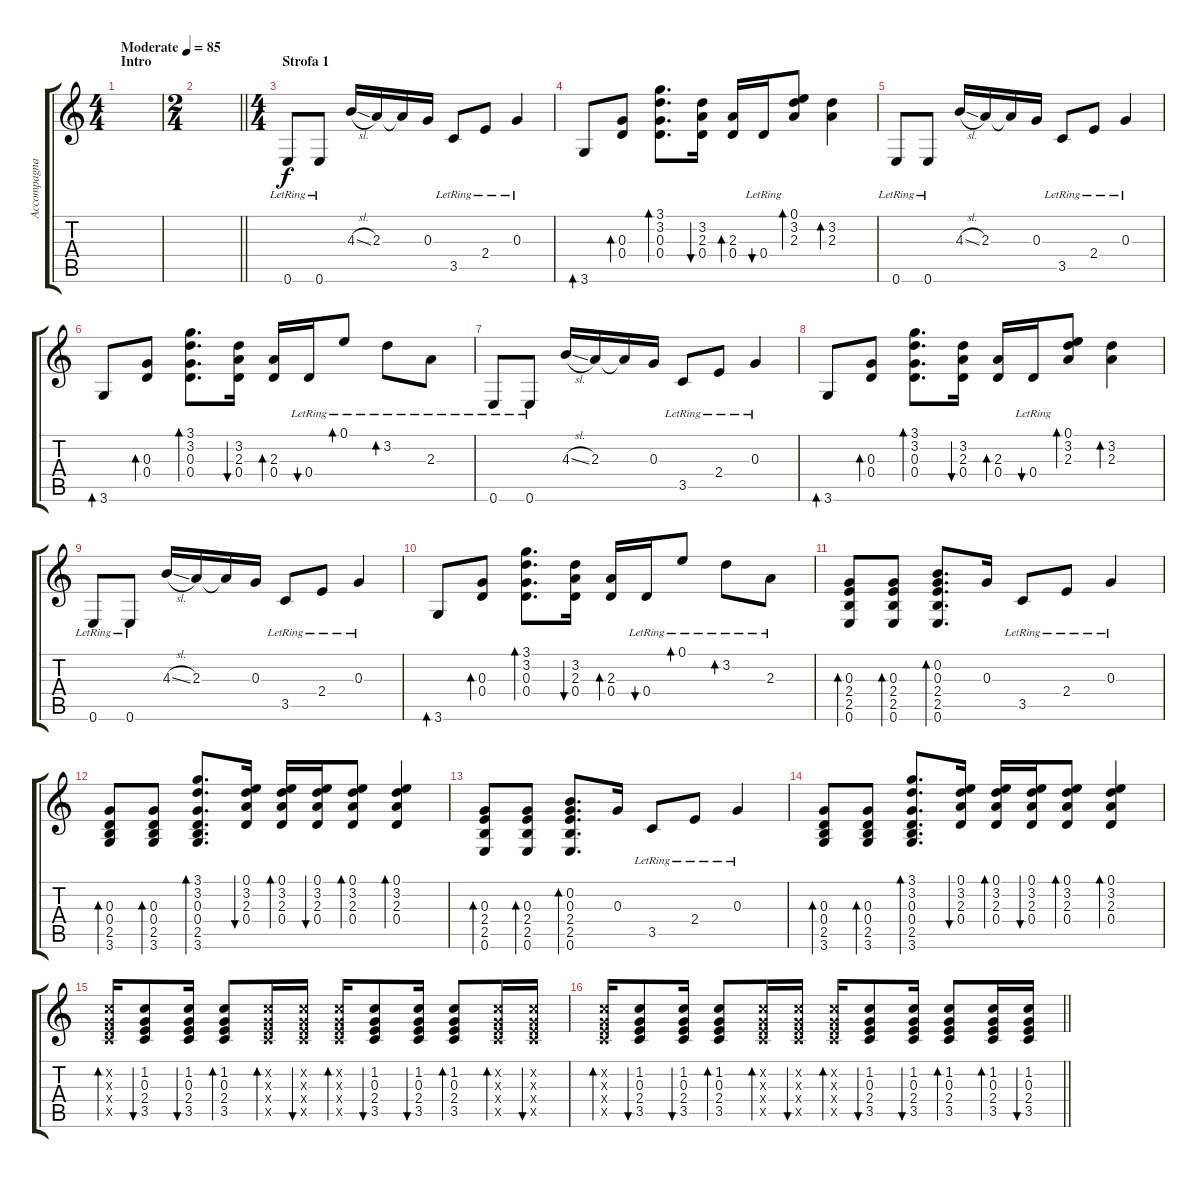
\track ("Accompagnamento" "Accompagna") {instrument electricguitarclean}
\staff {score tabs}
\tuning (E4 B3 G3 D3 A2 E2) {hide}
\ts (4 4)
\section ("" "Intro")
\tempo (85 "Moderate")
\clef g2
\ks c
|
\ts (2 4)
\barLineRight lightlight
|
\ts (4 4)
\section ("" "Strofa 1")
0.6{lr}.8 0.6{lr}.8 4.3{sl}.16 2.3.16 2.3{t}.16 0.3.16 3.5{lr}.8 2.4{lr}.8 0.3{lr}.4 |
3.6.8{bd 60} (0.3 0.4).8{bd 60} (3.1 3.2 0.3 0.4).8{d bd 60} (3.2 2.3 0.4).16{bu 60} (2.3 0.4).16{bd 60} 0.4{lr}.16{bu 60} (0.1 3.2 2.3).8{bd 60} (3.2 2.3).4{bd 60} |
0.6{lr}.8 0.6{lr}.8 4.3{sl}.16 2.3.16 2.3{t}.16 0.3.16 3.5{lr}.8 2.4{lr}.8 0.3{lr}.4 |
3.6.8{bd 60} (0.3 0.4).8{bd 60} (3.1 3.2 0.3 0.4).8{d bd 60} (3.2 2.3 0.4).16{bu 60} (2.3 0.4).16{bd 60} 0.4{lr}.16{bu 60} 0.1{lr}.8{bd 60} 3.2{lr}.8{bd 60} 2.3{lr}.8 |
0.6{lr}.8 0.6{lr}.8 4.3{sl}.16 2.3.16 2.3{t}.16 0.3.16 3.5{lr}.8 2.4{lr}.8 0.3{lr}.4 |
3.6.8{bd 60} (0.3 0.4).8{bd 60} (3.1 3.2 0.3 0.4).8{d bd 60} (3.2 2.3 0.4).16{bu 60} (2.3 0.4).16{bd 60} 0.4{lr}.16{bu 60} (0.1 3.2 2.3).8{bd 60} (3.2 2.3).4{bd 60} |
0.6{lr}.8 0.6{lr}.8 4.3{sl}.16 2.3.16 2.3{t}.16 0.3.16 3.5{lr}.8 2.4{lr}.8 0.3{lr}.4 |
3.6.8{bd 60} (0.3 0.4).8{bd 60} (3.1 3.2 0.3 0.4).8{d bd 60} (3.2 2.3 0.4).16{bu 60} (2.3 0.4).16{bd 60} 0.4{lr}.16{bu 60} 0.1{lr}.8{bd 60} 3.2{lr}.8{bd 60} 2.3{lr}.8 |
(0.3 2.4 2.5 0.6).8{bd 60} (0.3 2.4 2.5 0.6).8{bd 60} (0.2 0.3 2.4 2.5 0.6).8{d bd 60} 0.3.16 3.5{lr}.8 2.4{lr}.8 0.3{lr}.4 |
(0.3 0.4 2.5 3.6).8{bd 60} (0.3 0.4 2.5 3.6).8{bd 60} (3.1 3.2 0.3 0.4 2.5 3.6).8{d bd 60} (0.1 3.2 2.3 0.4).16{bu 60} (0.1 3.2 2.3 0.4).16{bd 60} (0.1 3.2 2.3 0.4).16{bu 60} (0.1 3.2 2.3 0.4).8{bd 60} (0.1 3.2 2.3 0.4).4{bd 60} |
(0.3 2.4 2.5 0.6).8{bd 60} (0.3 2.4 2.5 0.6).8{bd 60} (0.2 0.3 2.4 2.5 0.6).8{d bd 60} 0.3.16 3.5{lr}.8 2.4{lr}.8 0.3{lr}.4 |
(0.3 0.4 2.5 3.6).8{bd 60} (0.3 0.4 2.5 3.6).8{bd 60} (3.1 3.2 0.3 0.4 2.5 3.6).8{d bd 60} (0.1 3.2 2.3 0.4).16{bu 60} (0.1 3.2 2.3 0.4).16{bd 60} (0.1 3.2 2.3 0.4).16{bu 60} (0.1 3.2 2.3 0.4).8{bd 60} (0.1 3.2 2.3 0.4).4{bd 60} |
(1.2{x} 0.3{x} 2.4{x} 3.5{x}).16{bd 60 instrument electricguitarclean} (1.2 0.3 2.4 3.5).8{bu 60} (1.2 0.3 2.4 3.5).16{bu 60} (1.2 0.3 2.4 3.5).8{bd 60} (1.2{x} 0.3{x} 2.4{x} 3.5{x}).16{bd 60} (1.2{x} 0.3{x} 2.4{x} 3.5{x}).16{bu 60} (1.2{x} 0.3{x} 2.4{x} 3.5{x}).16{bd 60} (1.2 0.3 2.4 3.5).8{bu 60} (1.2 0.3 2.4 3.5).16{bu 60} (1.2 0.3 2.4 3.5).8{bd 60} (1.2{x} 0.3{x} 2.4{x} 3.5{x}).16{bd 60} (1.2{x} 0.3{x} 2.4{x} 3.5{x}).16{bu 60} |
\barLineRight lightlight
(1.2{x} 0.3{x} 2.4{x} 3.5{x}).16{bd 60} (1.2 0.3 2.4 3.5).8{bu 60} (1.2 0.3 2.4 3.5).16{bu 60} (1.2 0.3 2.4 3.5).8{bd 60} (1.2{x} 0.3{x} 2.4{x} 3.5{x}).16{bd 60} (1.2{x} 0.3{x} 2.4{x} 3.5{x}).16{bu 60} (1.2{x} 0.3{x} 2.4{x} 3.5{x}).16{bd 60} (1.2 0.3 2.4 3.5).8{bu 60} (1.2 0.3 2.4 3.5).16{bu 60} (1.2 0.3 2.4 3.5).8{bd 60} (1.2 0.3 2.4 3.5).16{bd 60} (1.2 0.3 2.4 3.5).16{bu 60}
